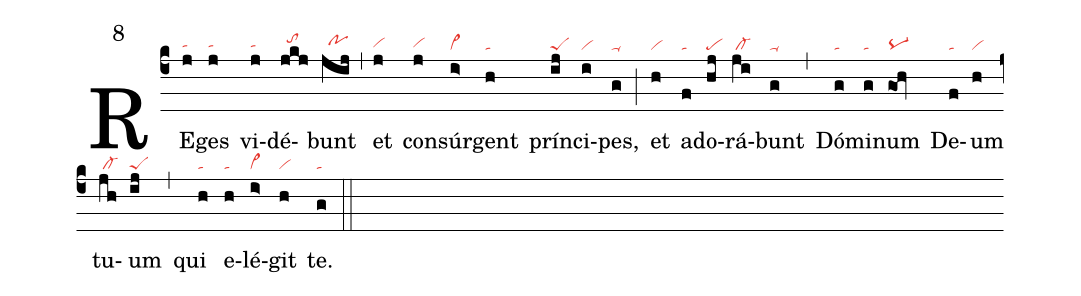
mode: 8;
nabc-lines:1;
%%
(c4)
RE(j|tahg)ges(j|tahg) vi(j|tahg)dé(jkj|//tohi)bunt(jij|//pohh) (,)
et(j|vihg) con(j|vihg)súr(i>|vi>)gent(h|ta) prín(ij|peS)ci(i|vi)pes,(g|ta-) (;)
et(h|vi) a(f|ta)do(hj|pe)rá(ji|/cl-)bunt(g|ta-) (,)
Dó(g|ta)mi(g|ta)num(goh|pq-) De(f|ta)um(h|vi) tu(jh|/cl-)um(ij|peS) (,)
qui(h|ta) e(h|ta)lé(i>|vi>)git(h|vi) te.(g|ta) (::)
